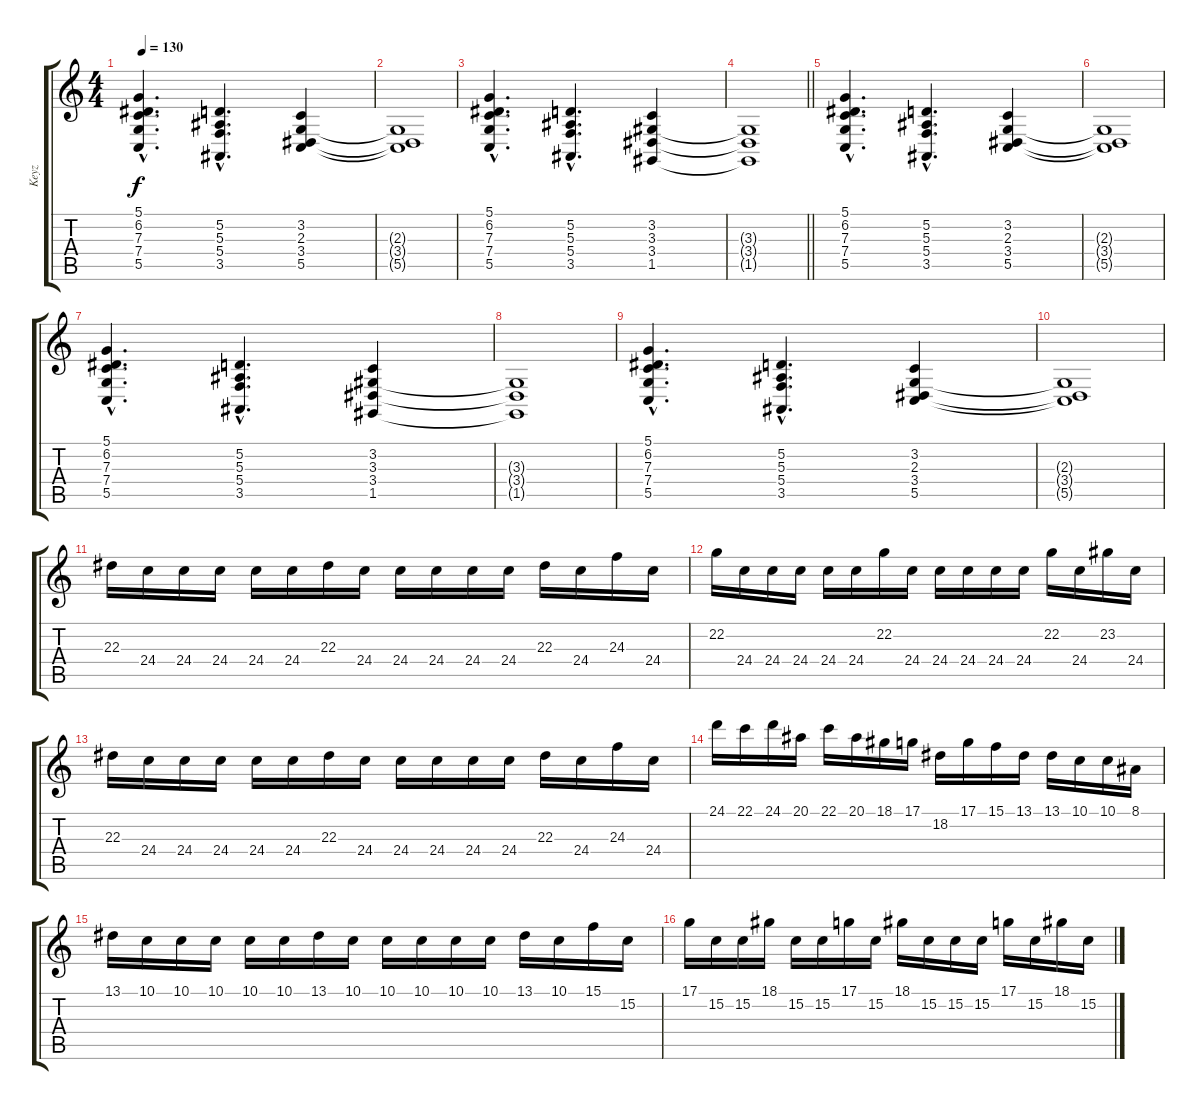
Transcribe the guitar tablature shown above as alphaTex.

\track ("Keyz" "Keyz") {instrument acousticgrandpiano}
\staff {score tabs}
\tuning (D4 A3 F3 C3 G2 D2) {hide}
\ts (4 4)
\tempo 130
\clef g2
\ks c
(5.1{hac} 6.2{hac} 7.3{hac} 7.4{hac} 5.5{hac}).4{d dy f instrument stringensemble1} (5.2{hac} 5.3{hac} 5.4{hac} 3.5{hac}).4{d} (3.2 2.3 3.4 5.5).4 |
(2.3{t} 3.4{t} 5.5{t}).1 |
(5.1{hac} 6.2{hac} 7.3{hac} 7.4{hac} 5.5{hac}).4{d instrument stringensemble1} (5.2{hac} 5.3{hac} 5.4{hac} 3.5{hac}).4{d} (3.2 3.3 3.4 1.5).4 |
\barLineRight lightlight
(3.3{t} 3.4{t} 1.5{t}).1 |
(5.1{hac} 6.2{hac} 7.3{hac} 7.4{hac} 5.5{hac}).4{d instrument stringensemble1} (5.2{hac} 5.3{hac} 5.4{hac} 3.5{hac}).4{d} (3.2 2.3 3.4 5.5).4 |
(2.3{t} 3.4{t} 5.5{t}).1 |
(5.1{hac} 6.2{hac} 7.3{hac} 7.4{hac} 5.5{hac}).4{d instrument stringensemble1} (5.2{hac} 5.3{hac} 5.4{hac} 3.5{hac}).4{d} (3.2 3.3 3.4 1.5).4 |
(3.3{t} 3.4{t} 1.5{t}).1 |
(5.1{hac} 6.2{hac} 7.3{hac} 7.4{hac} 5.5{hac}).4{d instrument stringensemble1} (5.2{hac} 5.3{hac} 5.4{hac} 3.5{hac}).4{d} (3.2 2.3 3.4 5.5).4 |
(2.3{t} 3.4{t} 5.5{t}).1 |
22.3.16{volume 12 instrument fx4atmosphere} 24.4.16 24.4.16 24.4.16 24.4.16 24.4.16 22.3.16 24.4.16 24.4.16 24.4.16 24.4.16 24.4.16 22.3.16 24.4.16 24.3.16 24.4.16 |
22.2.16 24.4.16 24.4.16 24.4.16 24.4.16 24.4.16 22.2.16 24.4.16 24.4.16 24.4.16 24.4.16 24.4.16 22.2.16 24.4.16 23.2.16 24.4.16 |
22.3.16 24.4.16 24.4.16 24.4.16 24.4.16 24.4.16 22.3.16 24.4.16 24.4.16 24.4.16 24.4.16 24.4.16 22.3.16 24.4.16 24.3.16 24.4.16 |
24.1.16 22.1.16 24.1.16 20.1.16 22.1.16 20.1.16 18.1.16 17.1.16 18.2.16 17.1.16 15.1.16 13.1.16 13.1.16 10.1.16 10.1.16 8.1.16 |
13.1.16 10.1.16 10.1.16 10.1.16 10.1.16 10.1.16 13.1.16 10.1.16 10.1.16 10.1.16 10.1.16 10.1.16 13.1.16 10.1.16 15.1.16 15.2.16 |
17.1.16 15.2.16 15.2.16 18.1.16 15.2.16 15.2.16 17.1.16 15.2.16 18.1.16 15.2.16 15.2.16 15.2.16 17.1.16 15.2.16 18.1.16 15.2.16
